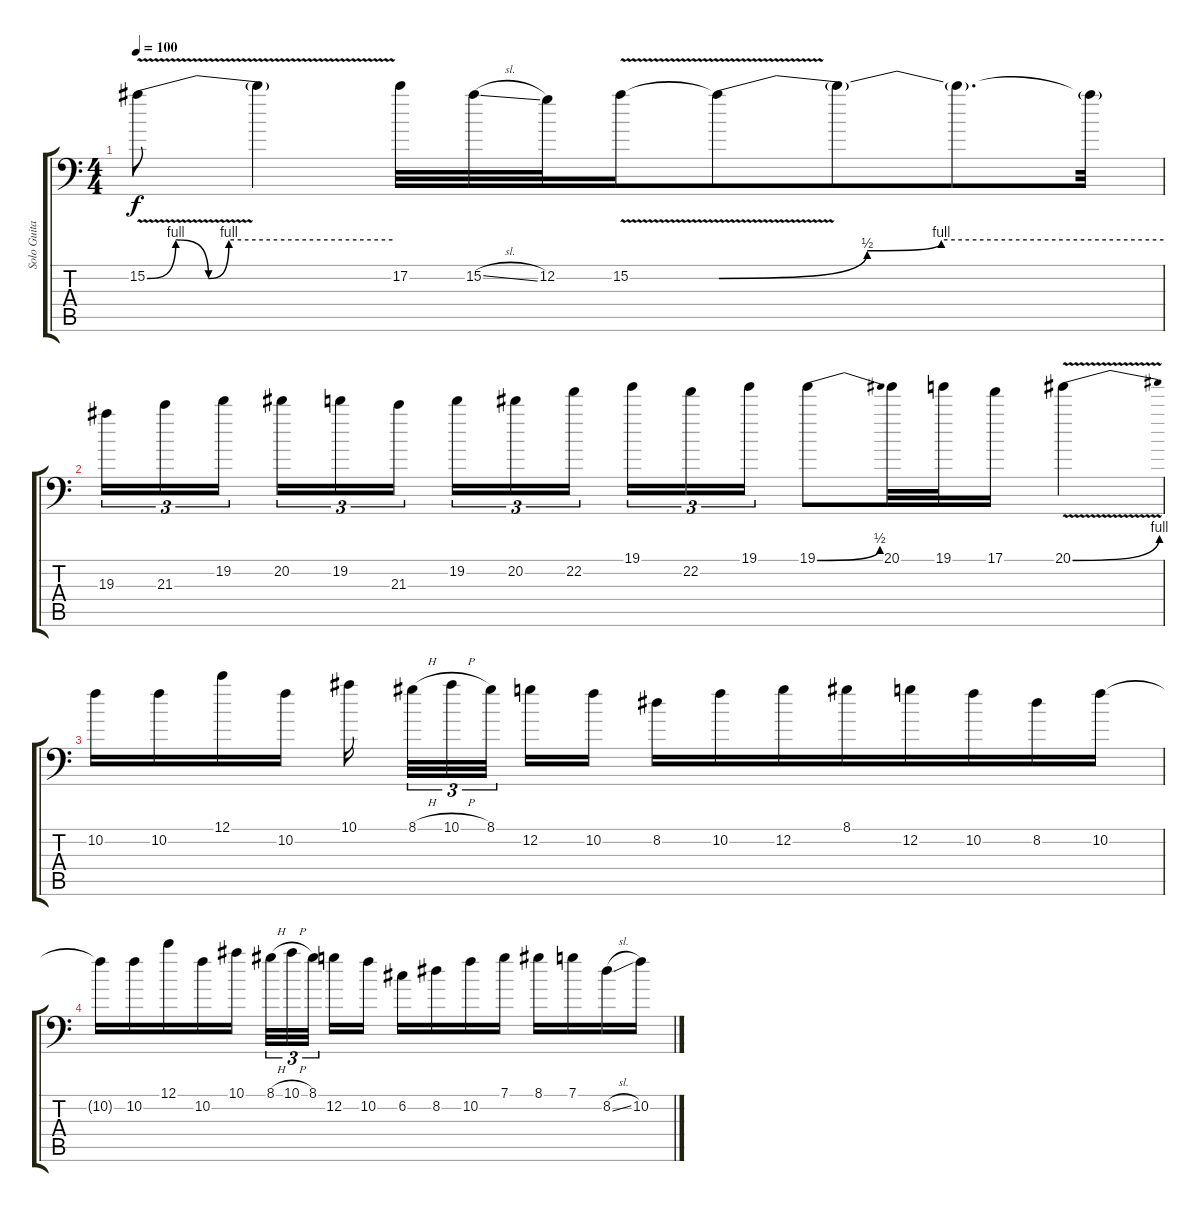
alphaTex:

\track ("Solo Guitar 1" "Solo Guita") {instrument distortionguitar}
\staff {score tabs}
\tuning (C4 G3 Eb3 Bb2 F2 Bb1) {hide}
\ts (4 4)
\tempo 100
\clef f4
\ks c
15.2{be (custom 0 0 7 4 15 0 20 4 60 4) v}.8{dy f} 15.2{t}.4{beam merge} 17.2.32{beam merge} 15.2{sl}.32{beam merge} 12.2.32{beam merge} 15.2{v}.16{beam merge} 15.2{be (custom 0 0 20 2 30 4 60 4) t}.8 15.2{t}.8{beam merge} 15.2{t}.8{d beam merge} 15.2{t}.32 |
19.3.16{tu (3 2) beam merge} 21.3.16{tu (3 2)} 19.2.16{tu (3 2) beam splitsecondary} 20.2.16{tu (3 2)} 19.2.16{tu (3 2) beam merge} 21.3.16{tu (3 2)} 19.2.16{tu (3 2) beam merge} 20.2.16{tu (3 2)} 22.2.16{tu (3 2) beam splitsecondary} 19.1.16{tu (3 2) beam merge} 22.2.16{tu (3 2)} 19.1.16{tu (3 2)} 19.1{be (bend 0 0 60 2)}.8 20.1.32{beam merge} 19.1.32 17.1.16 20.1{be (bend 0 0 60 4) v}.4 |
10.2.16 10.2.16{beam merge} 12.1.16 10.2.16 10.1.16{beam splitsecondary} 8.1{h}.32{tu (3 2) beam merge} 10.1{h}.32{tu (3 2)} 8.1.32{tu (3 2) beam splitsecondary} 12.2.16 10.2.16 8.2.16 10.2.16 12.2.16 8.1.16{beam merge} 12.2.16{beam merge} 10.2.16 8.2.16{beam merge} 10.2.16 |
10.2{t}.16 10.2.16{beam merge} 12.1.16{beam merge} 10.2.16{beam merge} 10.1.16{beam splitsecondary} 8.1{h}.32{tu (3 2)} 10.1{h}.32{tu (3 2) beam merge} 8.1.32{tu (3 2) beam splitsecondary} 12.2.16 10.2.16 6.2.16{beam merge} 8.2.16 10.2.16{beam merge} 7.1.16 8.1.16{beam merge} 7.1.16{beam merge} 8.2{sl}.16{beam merge} 10.2.16
